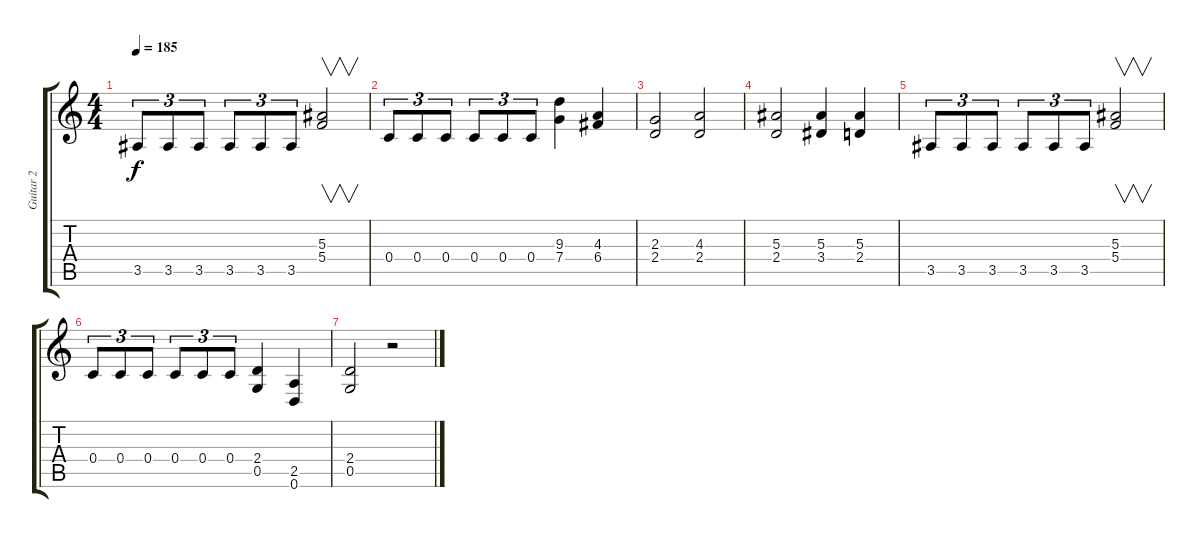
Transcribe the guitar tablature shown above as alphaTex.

\track ("Guitar 2" "Guitar 2") {instrument acousticguitarnylon}
\staff {score tabs}
\tuning (D4 A3 F3 C3 G2 D2) {hide}
\ts (4 4)
\tempo 185
\clef g2
\ks c
3.5.8{tu (3 2) dy f} 3.5.8{tu (3 2)} 3.5.8{tu (3 2)} 3.5.8{tu (3 2)} 3.5.8{tu (3 2)} 3.5.8{tu (3 2)} (5.3 5.4).2{v} |
0.4.8{tu (3 2)} 0.4.8{tu (3 2)} 0.4.8{tu (3 2)} 0.4.8{tu (3 2)} 0.4.8{tu (3 2)} 0.4.8{tu (3 2)} (9.3 7.4).4 (4.3 6.4).4 |
(2.3 2.4).2 (4.3 2.4).2 |
(5.3 2.4).2 (5.3 3.4).4 (5.3 2.4).4 |
3.5.8{tu (3 2)} 3.5.8{tu (3 2)} 3.5.8{tu (3 2)} 3.5.8{tu (3 2)} 3.5.8{tu (3 2)} 3.5.8{tu (3 2)} (5.3 5.4).2{v} |
0.4.8{tu (3 2)} 0.4.8{tu (3 2)} 0.4.8{tu (3 2)} 0.4.8{tu (3 2)} 0.4.8{tu (3 2)} 0.4.8{tu (3 2)} (2.4 0.5).4 (2.5 0.6).4 |
(2.4 0.5).2 r.2
